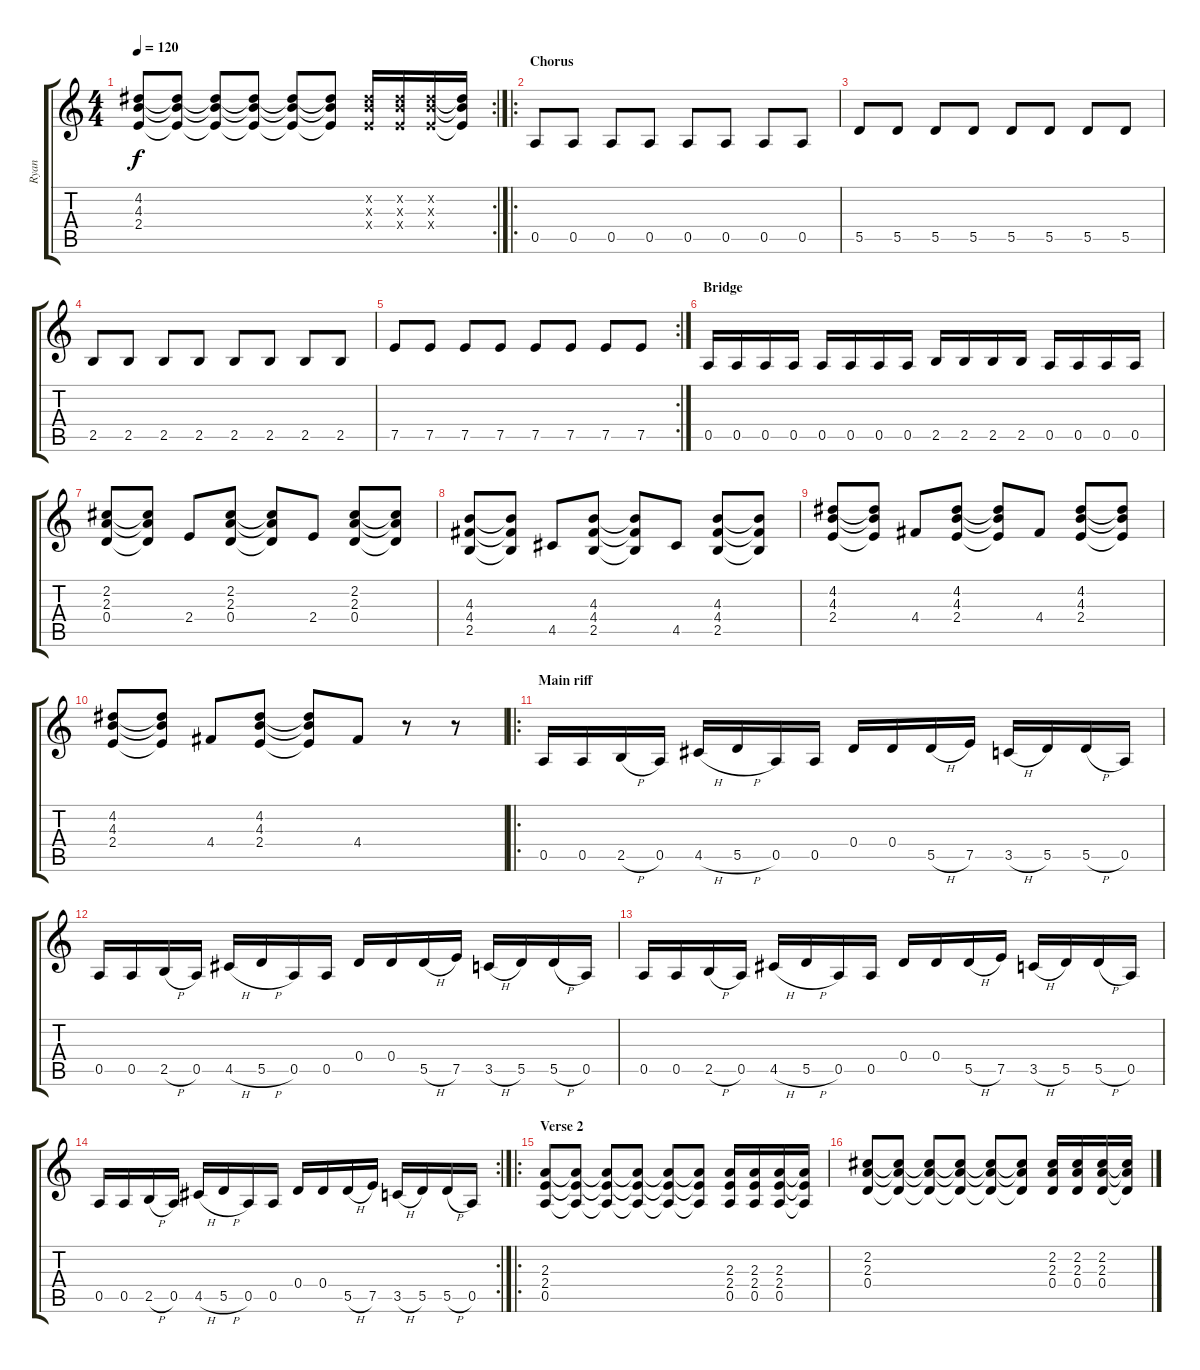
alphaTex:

\track ("Ryan" "Ryan") {instrument distortionguitar}
\staff {score tabs}
\tuning (E4 B3 G3 D3 A2 E2) {hide}
\rc 2
\ts (4 4)
\tempo 120
\clef g2
\ks c
(4.2 4.3 2.4).8{dy f} (4.2{t} 4.3{t} 2.4{t}).8 (4.2{t} 4.3{t} 2.4{t}).8 (4.2{t} 4.3{t} 2.4{t}).8 (4.2{t} 4.3{t} 2.4{t}).8 (4.2{t} 4.3{t} 2.4{t}).8 (4.2{x} 4.3{x} 2.4{x}).16 (4.2{x} 4.3{x} 2.4{x}).16 (4.2{x} 4.3{x} 2.4{x}).16 (4.2{t} 4.3{t} 2.4{t}).16 |
\ro
\section ("" "Chorus")
0.5.8 0.5.8 0.5.8 0.5.8 0.5.8 0.5.8 0.5.8 0.5.8 |
5.5.8 5.5.8 5.5.8 5.5.8 5.5.8 5.5.8 5.5.8 5.5.8 |
2.5.8 2.5.8 2.5.8 2.5.8 2.5.8 2.5.8 2.5.8 2.5.8 |
\rc 2
7.5.8 7.5.8 7.5.8 7.5.8 7.5.8 7.5.8 7.5.8 7.5.8 |
\section ("" "Bridge")
0.5.16 0.5.16 0.5.16 0.5.16 0.5.16 0.5.16 0.5.16 0.5.16 2.5.16 2.5.16 2.5.16 2.5.16 0.5.16 0.5.16 0.5.16 0.5.16 |
(2.2 2.3 0.4).8 (2.2{t} 2.3{t} 0.4{t}).8 2.4.8 (2.2 2.3 0.4).8 (2.2{t} 2.3{t} 0.4{t}).8 2.4.8 (2.2 2.3 0.4).8 (2.2{t} 2.3{t} 0.4{t}).8 |
(4.3 4.4 2.5).8 (4.3{t} 4.4{t} 2.5{t}).8 4.5.8 (4.3 4.4 2.5).8 (4.3{t} 4.4{t} 2.5{t}).8 4.5.8 (4.3 4.4 2.5).8 (4.3{t} 4.4{t} 2.5{t}).8 |
(4.2 4.3 2.4).8 (4.2{t} 4.3{t} 2.4{t}).8 4.4.8 (4.2 4.3 2.4).8 (4.2{t} 4.3{t} 2.4{t}).8 4.4.8 (4.2 4.3 2.4).8 (4.2{t} 4.3{t} 2.4{t}).8 |
(4.2 4.3 2.4).8 (4.2{t} 4.3{t} 2.4{t}).8 4.4.8 (4.2 4.3 2.4).8 (4.2{t} 4.3{t} 2.4{t}).8 4.4.8 r.8 r.8 |
\ro
\section ("" "Main riff")
0.5.16 0.5.16 2.5{h}.16 0.5.16 4.5{h}.16 5.5{h}.16 0.5.16 0.5.16 0.4.16 0.4.16 5.5{h}.16 7.5.16 3.5{h}.16 5.5.16 5.5{h}.16 0.5.16 |
0.5.16 0.5.16 2.5{h}.16 0.5.16 4.5{h}.16 5.5{h}.16 0.5.16 0.5.16 0.4.16 0.4.16 5.5{h}.16 7.5.16 3.5{h}.16 5.5.16 5.5{h}.16 0.5.16 |
0.5.16 0.5.16 2.5{h}.16 0.5.16 4.5{h}.16 5.5{h}.16 0.5.16 0.5.16 0.4.16 0.4.16 5.5{h}.16 7.5.16 3.5{h}.16 5.5.16 5.5{h}.16 0.5.16 |
\rc 2
0.5.16 0.5.16 2.5{h}.16 0.5.16 4.5{h}.16 5.5{h}.16 0.5.16 0.5.16 0.4.16 0.4.16 5.5{h}.16 7.5.16 3.5{h}.16 5.5.16 5.5{h}.16 0.5.16 |
\ro
\section ("" "Verse 2")
(2.3 2.4 0.5).8 (2.3{t} 2.4{t} 0.5{t}).8 (2.3{t} 2.4{t} 0.5{t}).8 (2.3{t} 2.4{t} 0.5{t}).8 (2.3{t} 2.4{t} 0.5{t}).8 (2.3{t} 2.4{t} 0.5{t}).8 (2.3 2.4 0.5).16 (2.3 2.4 0.5).16 (2.3 2.4 0.5).16 (2.3{t} 2.4{t} 0.5{t}).16 |
(2.2 2.3 0.4).8 (2.2{t} 2.3{t} 0.4{t}).8 (2.2{t} 2.3{t} 0.4{t}).8 (2.2{t} 2.3{t} 0.4{t}).8 (2.2{t} 2.3{t} 0.4{t}).8 (2.2{t} 2.3{t} 0.4{t}).8 (2.2 2.3 0.4).16 (2.2 2.3 0.4).16 (2.2 2.3 0.4).16 (2.2{t} 2.3{t} 0.4{t}).16
